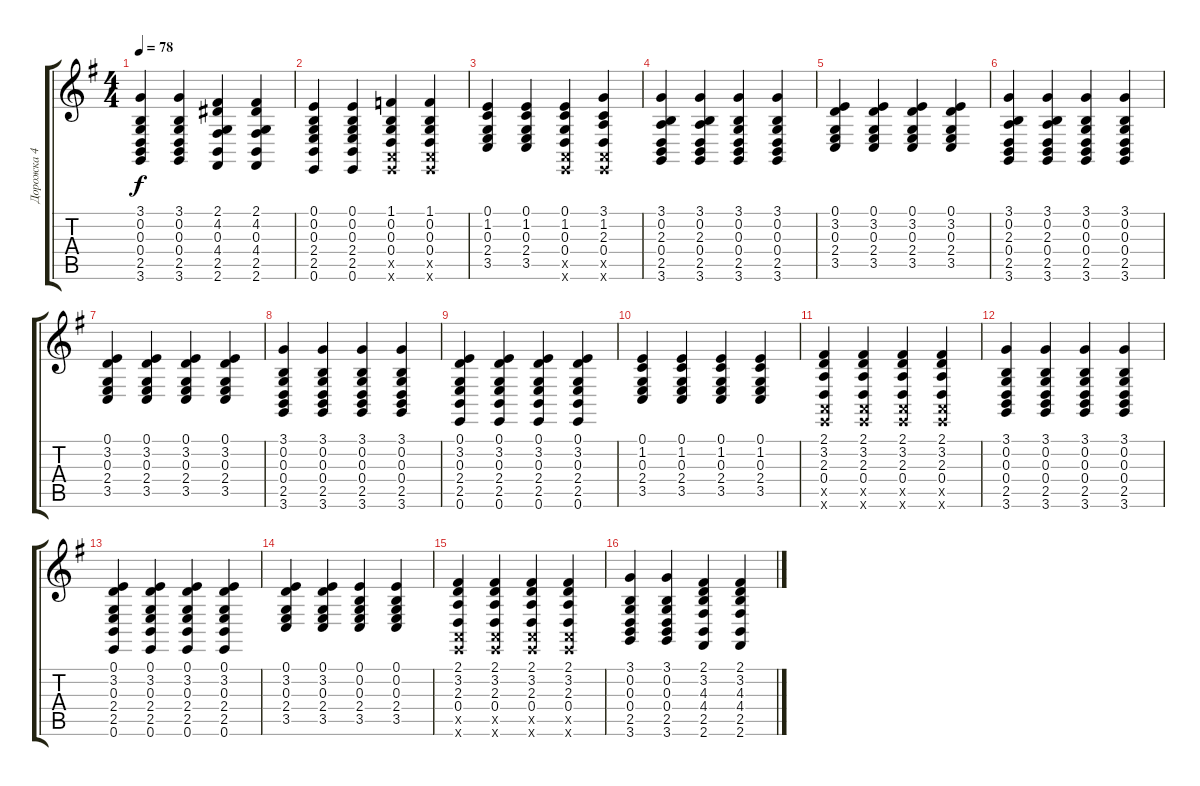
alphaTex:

\track ("Дорожка 4" "Дорожка 4") {instrument acousticgrandpiano}
\staff {score tabs}
\tuning (E4 B3 G3 D3 A2 E2) {hide}
\ts (4 4)
\tempo 78
\clef g2
\ks g
(3.1 0.2 0.3 0.4 2.5 3.6).4{dy f} (3.1 0.2 0.3 0.4 2.5 3.6).4 (2.1 4.2 0.3 4.4 2.5 2.6).4 (2.1 4.2 0.3 4.4 2.5 2.6).4 |
(0.1 0.2 0.3 2.4 2.5 0.6).4 (0.1 0.2 0.3 2.4 2.5 0.6).4 (1.1 0.2 0.3 0.4 0.5{x} 0.6{x}).4 (1.1 0.2 0.3 0.4 0.5{x} 0.6{x}).4 |
(0.1 1.2 0.3 2.4 3.5).4 (0.1 1.2 0.3 2.4 3.5).4 (0.1 1.2 0.3 0.4 0.5{x} 0.6{x}).4 (3.1 1.2 2.3 0.4 0.5{x} 0.6{x}).4 |
(3.1 0.2 2.3 0.4 2.5 3.6).4 (3.1 0.2 2.3 0.4 2.5 3.6).4 (3.1 0.2 0.3 0.4 2.5 3.6).4 (3.1 0.2 0.3 0.4 2.5 3.6).4 |
(0.1 3.2 0.3 2.4 3.5).4 (0.1 3.2 0.3 2.4 3.5).4 (0.1 3.2 0.3 2.4 3.5).4 (0.1 3.2 0.3 2.4 3.5).4 |
(3.1 0.2 2.3 0.4 2.5 3.6).4 (3.1 0.2 2.3 0.4 2.5 3.6).4 (3.1 0.2 0.3 0.4 2.5 3.6).4 (3.1 0.2 0.3 0.4 2.5 3.6).4 |
(0.1 3.2 0.3 2.4 3.5).4 (0.1 3.2 0.3 2.4 3.5).4 (0.1 3.2 0.3 2.4 3.5).4 (0.1 3.2 0.3 2.4 3.5).4 |
(3.1 0.2 0.3 0.4 2.5 3.6).4 (3.1 0.2 0.3 0.4 2.5 3.6).4 (3.1 0.2 0.3 0.4 2.5 3.6).4 (3.1 0.2 0.3 0.4 2.5 3.6).4 |
(0.1 3.2 0.3 2.4 2.5 0.6).4 (0.1 3.2 0.3 2.4 2.5 0.6).4 (0.1 3.2 0.3 2.4 2.5 0.6).4 (0.1 3.2 0.3 2.4 2.5 0.6).4 |
(0.1 1.2 0.3 2.4 3.5).4 (0.1 1.2 0.3 2.4 3.5).4 (0.1 1.2 0.3 2.4 3.5).4 (0.1 1.2 0.3 2.4 3.5).4 |
(2.1 3.2 2.3 0.4 0.5{x} 0.6{x}).4 (2.1 3.2 2.3 0.4 0.5{x} 0.6{x}).4 (2.1 3.2 2.3 0.4 0.5{x} 0.6{x}).4 (2.1 3.2 2.3 0.4 0.5{x} 0.6{x}).4 |
(3.1 0.2 0.3 0.4 2.5 3.6).4 (3.1 0.2 0.3 0.4 2.5 3.6).4 (3.1 0.2 0.3 0.4 2.5 3.6).4 (3.1 0.2 0.3 0.4 2.5 3.6).4 |
(0.1 3.2 0.3 2.4 2.5 0.6).4 (0.1 3.2 0.3 2.4 2.5 0.6).4 (0.1 3.2 0.3 2.4 2.5 0.6).4 (0.1 3.2 0.3 2.4 2.5 0.6).4 |
(0.1 3.2 0.3 2.4 3.5).4 (0.1 3.2 0.3 2.4 3.5).4 (0.1 0.2 0.3 2.4 3.5).4 (0.1 0.2 0.3 2.4 3.5).4 |
(2.1 3.2 2.3 0.4 0.5{x} 0.6{x}).4 (2.1 3.2 2.3 0.4 0.5{x} 0.6{x}).4 (2.1 3.2 2.3 0.4 0.5{x} 0.6{x}).4 (2.1 3.2 2.3 0.4 0.5{x} 0.6{x}).4 |
(3.1 0.2 0.3 0.4 2.5 3.6).4 (3.1 0.2 0.3 0.4 2.5 3.6).4 (2.1 3.2 4.3 4.4 2.5 2.6).4 (2.1 3.2 4.3 4.4 2.5 2.6).4
